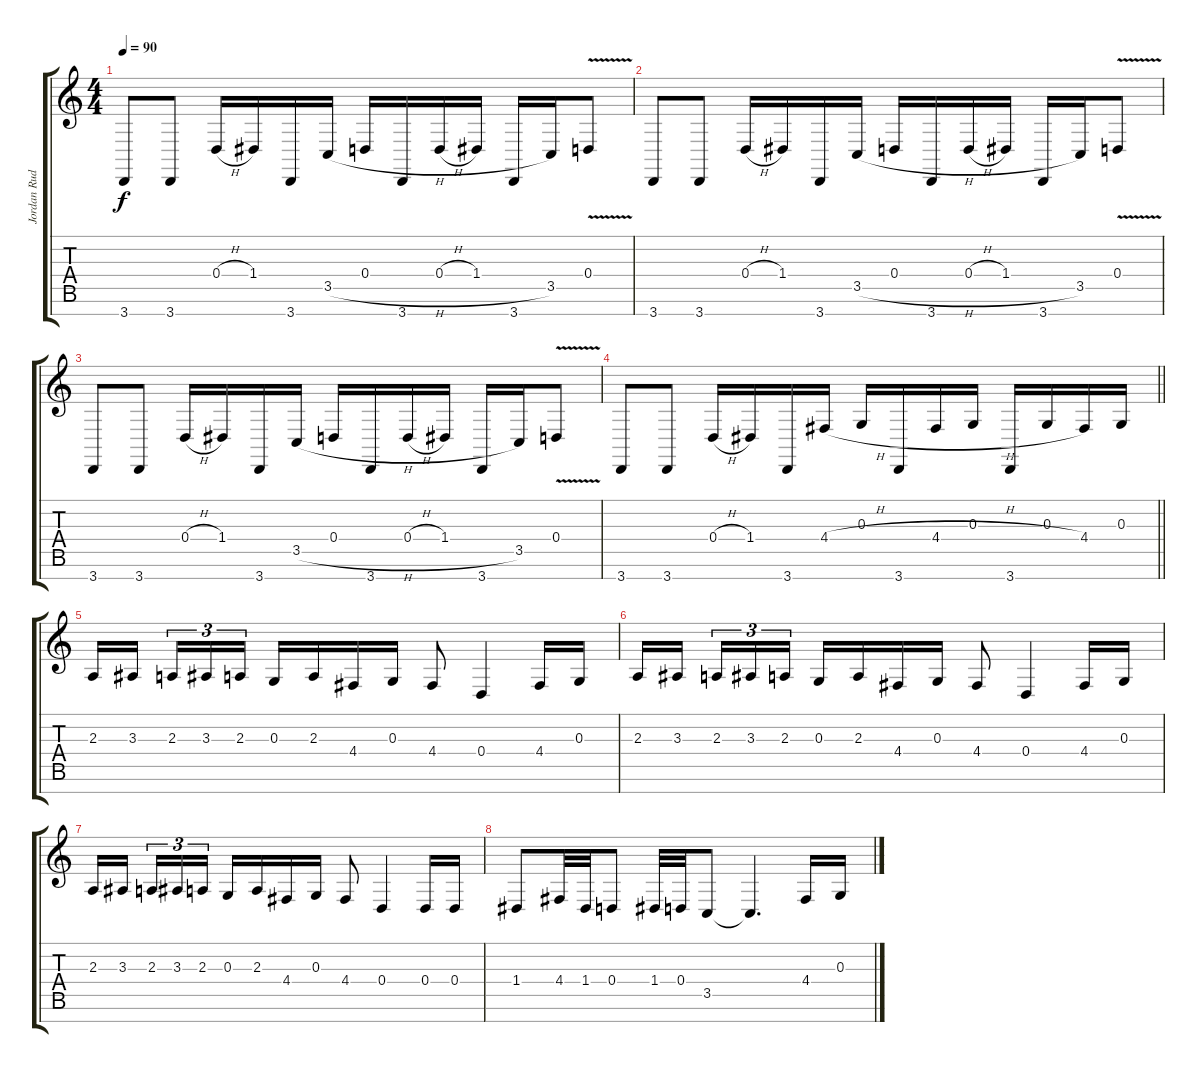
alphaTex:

\track ("Jordan Rudess" "Jordan Rud") {instrument stringensemble1}
\staff {score tabs}
\tuning (E4 B3 G3 D3 A2 E2 B1) {hide}
\ts (4 4)
\tempo 90
\clef g2
\ks c
3.7.8{dy f} 3.7.8 0.4{h}.16 1.4.16 3.7.16 3.5{h}.16 0.4.16 3.7.16 0.4{h}.16 1.4.16 3.7.16 3.5.16 0.4{v}.8 |
3.7.8 3.7.8 0.4{h}.16 1.4.16 3.7.16 3.5{h}.16 0.4.16 3.7.16 0.4{h}.16 1.4.16 3.7.16 3.5.16 0.4{v}.8 |
3.7.8 3.7.8 0.4{h}.16 1.4.16 3.7.16 3.5{h}.16 0.4.16 3.7.16 0.4{h}.16 1.4.16 3.7.16 3.5.16 0.4{v}.8 |
\barLineRight lightlight
3.7.8 3.7.8 0.4{h}.16 1.4.16 3.7.16 4.4{h}.16 0.3.16 3.7.16 4.4{h}.16 0.3.16 3.7.16 0.3.16 4.4.16 0.3.16 |
2.3.16{instrument sitar} 3.3.16{beam splitsecondary} 2.3.16{tu (3 2)} 3.3.16{tu (3 2)} 2.3.16{tu (3 2)} 0.3.16 2.3.16 4.4.16 0.3.16 4.4.8 0.4.4 4.4.16 0.3.16 |
2.3.16 3.3.16{beam splitsecondary} 2.3.16{tu (3 2)} 3.3.16{tu (3 2)} 2.3.16{tu (3 2)} 0.3.16 2.3.16 4.4.16 0.3.16 4.4.8 0.4.4 4.4.16 0.3.16 |
2.3.16 3.3.16{beam splitsecondary} 2.3.16{tu (3 2)} 3.3.16{tu (3 2)} 2.3.16{tu (3 2)} 0.3.16 2.3.16 4.4.16 0.3.16 4.4.8 0.4.4 0.4.16 0.4.16 |
1.4.8 4.4.32 1.4.32 0.4.8 1.4.32 0.4.32 3.5.8 3.5{t}.4{d} 4.4.16 0.3.16
